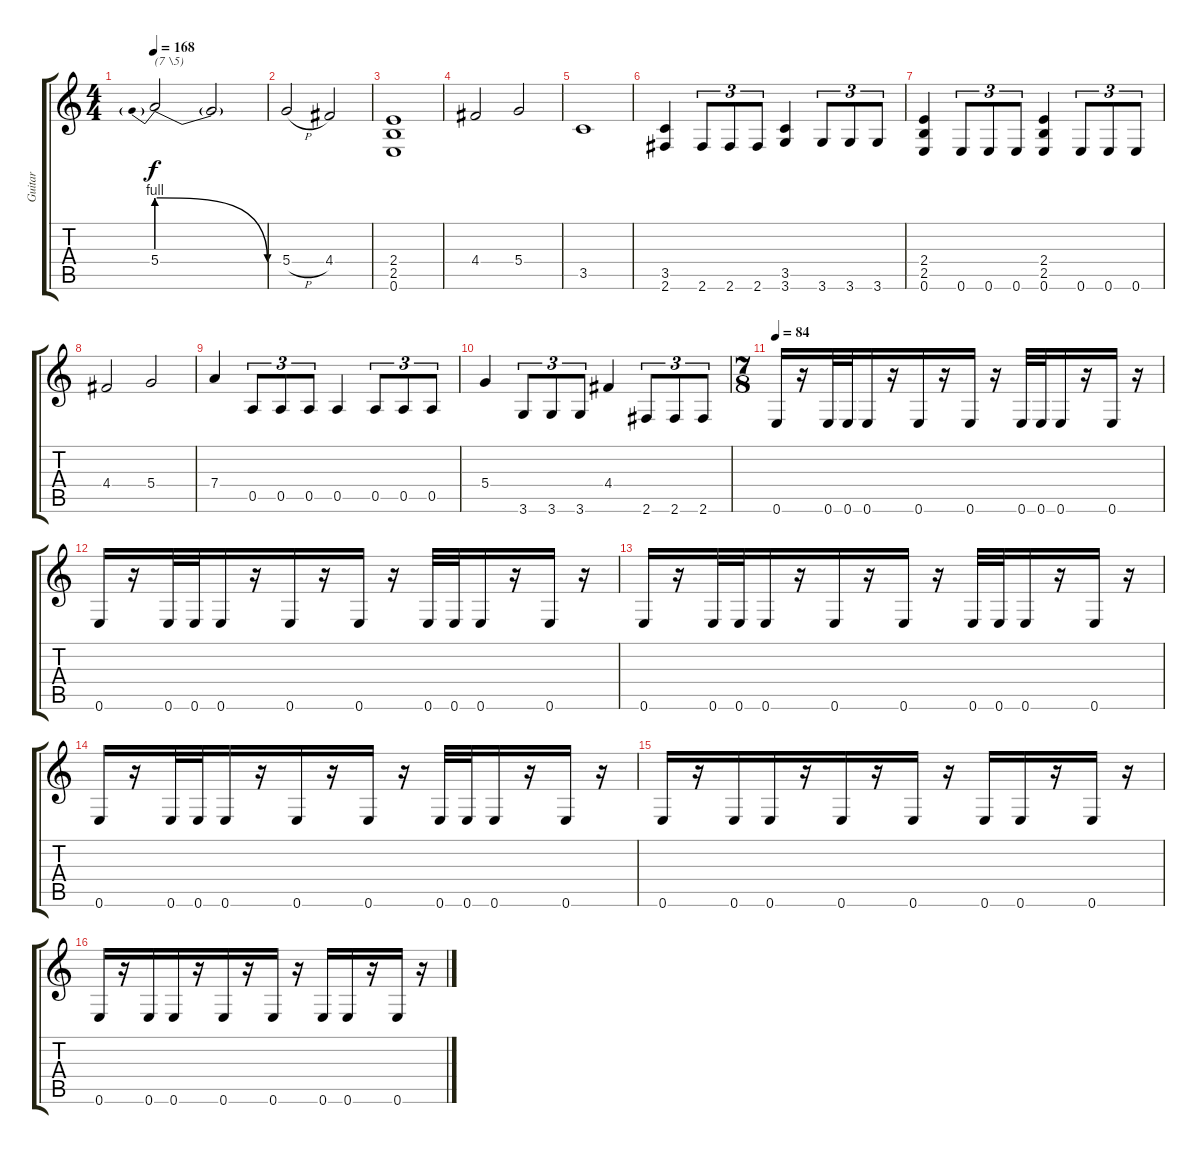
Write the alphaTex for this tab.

\track ("Guitar" "Guitar") {instrument distortionguitar}
\staff {score tabs}
\tuning (E4 B3 G3 D3 A2 E2) {hide}
\ts (4 4)
\tempo 168
\clef g2
\ks c
5.4{be (prebendrelease 0 4 60 0)}.2{txt "(7 \\5)" dy f} 5.4{t}.2 |
5.4{h}.2 4.4.2 |
(2.4 2.5 0.6).1 |
4.4.2 5.4.2 |
3.5.1 |
(3.5 2.6).4 2.6.8{tu (3 2)} 2.6.8{tu (3 2)} 2.6.8{tu (3 2)} (3.5 3.6).4 3.6.8{tu (3 2)} 3.6.8{tu (3 2)} 3.6.8{tu (3 2)} |
(2.4 2.5 0.6).4 0.6.8{tu (3 2)} 0.6.8{tu (3 2)} 0.6.8{tu (3 2)} (2.4 2.5 0.6).4 0.6.8{tu (3 2)} 0.6.8{tu (3 2)} 0.6.8{tu (3 2)} |
4.4.2 5.4.2 |
7.4.4 0.5.8{tu (3 2)} 0.5.8{tu (3 2)} 0.5.8{tu (3 2)} 0.5.4 0.5.8{tu (3 2)} 0.5.8{tu (3 2)} 0.5.8{tu (3 2)} |
5.4.4 3.6.8{tu (3 2)} 3.6.8{tu (3 2)} 3.6.8{tu (3 2)} 4.4.4 2.6.8{tu (3 2)} 2.6.8{tu (3 2)} 2.6.8{tu (3 2)} |
\ts (7 8)
\tempo 84
0.6.16 r.16 0.6.32 0.6.32 0.6.16 r.16 0.6.16 r.16 0.6.16 r.16 0.6.32 0.6.32 0.6.16 r.16 0.6.16 r.16 |
0.6.16 r.16 0.6.32 0.6.32 0.6.16 r.16 0.6.16 r.16 0.6.16 r.16 0.6.32 0.6.32 0.6.16 r.16 0.6.16 r.16 |
0.6.16 r.16 0.6.32 0.6.32 0.6.16 r.16 0.6.16 r.16 0.6.16 r.16 0.6.32 0.6.32 0.6.16 r.16 0.6.16 r.16 |
0.6.16 r.16 0.6.32 0.6.32 0.6.16 r.16 0.6.16 r.16 0.6.16 r.16 0.6.32 0.6.32 0.6.16 r.16 0.6.16 r.16 |
0.6.16 r.16 0.6.16 0.6.16 r.16 0.6.16 r.16 0.6.16 r.16 0.6.16 0.6.16 r.16 0.6.16 r.16 |
0.6.16 r.16 0.6.16 0.6.16 r.16 0.6.16 r.16 0.6.16 r.16 0.6.16 0.6.16 r.16 0.6.16 r.16
